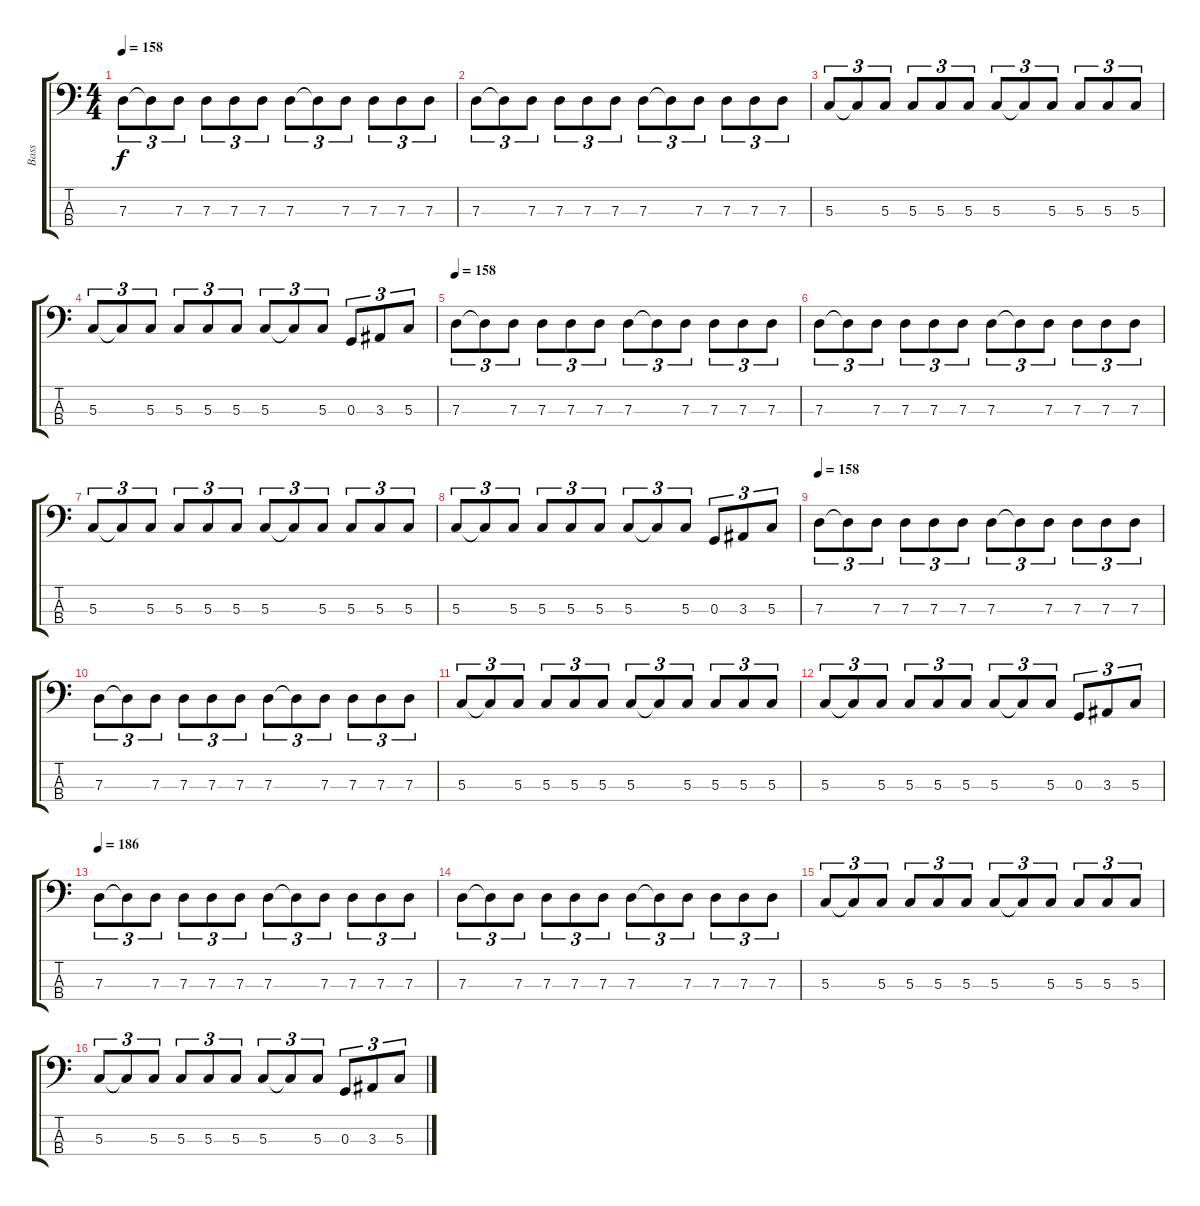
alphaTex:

\track ("Bass" "Bass") {instrument electricbasspick}
\staff {score tabs}
\tuning (F2 C2 G1 D1) {hide}
\ts (4 4)
\tempo 158
\clef f4
\ks c
7.3.8{tu (3 2) dy f} 7.3{t}.8{tu (3 2)} 7.3.8{tu (3 2)} 7.3.8{tu (3 2)} 7.3.8{tu (3 2)} 7.3.8{tu (3 2)} 7.3.8{tu (3 2)} 7.3{t}.8{tu (3 2)} 7.3.8{tu (3 2)} 7.3.8{tu (3 2)} 7.3.8{tu (3 2)} 7.3.8{tu (3 2)} |
7.3.8{tu (3 2)} 7.3{t}.8{tu (3 2)} 7.3.8{tu (3 2)} 7.3.8{tu (3 2)} 7.3.8{tu (3 2)} 7.3.8{tu (3 2)} 7.3.8{tu (3 2)} 7.3{t}.8{tu (3 2)} 7.3.8{tu (3 2)} 7.3.8{tu (3 2)} 7.3.8{tu (3 2)} 7.3.8{tu (3 2)} |
5.3.8{tu (3 2)} 5.3{t}.8{tu (3 2)} 5.3.8{tu (3 2)} 5.3.8{tu (3 2)} 5.3.8{tu (3 2)} 5.3.8{tu (3 2)} 5.3.8{tu (3 2)} 5.3{t}.8{tu (3 2)} 5.3.8{tu (3 2)} 5.3.8{tu (3 2)} 5.3.8{tu (3 2)} 5.3.8{tu (3 2)} |
5.3.8{tu (3 2)} 5.3{t}.8{tu (3 2)} 5.3.8{tu (3 2)} 5.3.8{tu (3 2)} 5.3.8{tu (3 2)} 5.3.8{tu (3 2)} 5.3.8{tu (3 2)} 5.3{t}.8{tu (3 2)} 5.3.8{tu (3 2)} 0.3.8{tu (3 2)} 3.3.8{tu (3 2)} 5.3.8{tu (3 2)} |
\tempo 158
7.3.8{tu (3 2)} 7.3{t}.8{tu (3 2)} 7.3.8{tu (3 2)} 7.3.8{tu (3 2)} 7.3.8{tu (3 2)} 7.3.8{tu (3 2)} 7.3.8{tu (3 2)} 7.3{t}.8{tu (3 2)} 7.3.8{tu (3 2)} 7.3.8{tu (3 2)} 7.3.8{tu (3 2)} 7.3.8{tu (3 2)} |
7.3.8{tu (3 2)} 7.3{t}.8{tu (3 2)} 7.3.8{tu (3 2)} 7.3.8{tu (3 2)} 7.3.8{tu (3 2)} 7.3.8{tu (3 2)} 7.3.8{tu (3 2)} 7.3{t}.8{tu (3 2)} 7.3.8{tu (3 2)} 7.3.8{tu (3 2)} 7.3.8{tu (3 2)} 7.3.8{tu (3 2)} |
5.3.8{tu (3 2)} 5.3{t}.8{tu (3 2)} 5.3.8{tu (3 2)} 5.3.8{tu (3 2)} 5.3.8{tu (3 2)} 5.3.8{tu (3 2)} 5.3.8{tu (3 2)} 5.3{t}.8{tu (3 2)} 5.3.8{tu (3 2)} 5.3.8{tu (3 2)} 5.3.8{tu (3 2)} 5.3.8{tu (3 2)} |
5.3.8{tu (3 2)} 5.3{t}.8{tu (3 2)} 5.3.8{tu (3 2)} 5.3.8{tu (3 2)} 5.3.8{tu (3 2)} 5.3.8{tu (3 2)} 5.3.8{tu (3 2)} 5.3{t}.8{tu (3 2)} 5.3.8{tu (3 2)} 0.3.8{tu (3 2)} 3.3.8{tu (3 2)} 5.3.8{tu (3 2)} |
\tempo 158
7.3.8{tu (3 2)} 7.3{t}.8{tu (3 2)} 7.3.8{tu (3 2)} 7.3.8{tu (3 2)} 7.3.8{tu (3 2)} 7.3.8{tu (3 2)} 7.3.8{tu (3 2)} 7.3{t}.8{tu (3 2)} 7.3.8{tu (3 2)} 7.3.8{tu (3 2)} 7.3.8{tu (3 2)} 7.3.8{tu (3 2)} |
7.3.8{tu (3 2)} 7.3{t}.8{tu (3 2)} 7.3.8{tu (3 2)} 7.3.8{tu (3 2)} 7.3.8{tu (3 2)} 7.3.8{tu (3 2)} 7.3.8{tu (3 2)} 7.3{t}.8{tu (3 2)} 7.3.8{tu (3 2)} 7.3.8{tu (3 2)} 7.3.8{tu (3 2)} 7.3.8{tu (3 2)} |
5.3.8{tu (3 2)} 5.3{t}.8{tu (3 2)} 5.3.8{tu (3 2)} 5.3.8{tu (3 2)} 5.3.8{tu (3 2)} 5.3.8{tu (3 2)} 5.3.8{tu (3 2)} 5.3{t}.8{tu (3 2)} 5.3.8{tu (3 2)} 5.3.8{tu (3 2)} 5.3.8{tu (3 2)} 5.3.8{tu (3 2)} |
5.3.8{tu (3 2)} 5.3{t}.8{tu (3 2)} 5.3.8{tu (3 2)} 5.3.8{tu (3 2)} 5.3.8{tu (3 2)} 5.3.8{tu (3 2)} 5.3.8{tu (3 2)} 5.3{t}.8{tu (3 2)} 5.3.8{tu (3 2)} 0.3.8{tu (3 2)} 3.3.8{tu (3 2)} 5.3.8{tu (3 2)} |
\tempo 186
7.3.8{tu (3 2)} 7.3{t}.8{tu (3 2)} 7.3.8{tu (3 2)} 7.3.8{tu (3 2)} 7.3.8{tu (3 2)} 7.3.8{tu (3 2)} 7.3.8{tu (3 2)} 7.3{t}.8{tu (3 2)} 7.3.8{tu (3 2)} 7.3.8{tu (3 2)} 7.3.8{tu (3 2)} 7.3.8{tu (3 2)} |
7.3.8{tu (3 2)} 7.3{t}.8{tu (3 2)} 7.3.8{tu (3 2)} 7.3.8{tu (3 2)} 7.3.8{tu (3 2)} 7.3.8{tu (3 2)} 7.3.8{tu (3 2)} 7.3{t}.8{tu (3 2)} 7.3.8{tu (3 2)} 7.3.8{tu (3 2)} 7.3.8{tu (3 2)} 7.3.8{tu (3 2)} |
5.3.8{tu (3 2)} 5.3{t}.8{tu (3 2)} 5.3.8{tu (3 2)} 5.3.8{tu (3 2)} 5.3.8{tu (3 2)} 5.3.8{tu (3 2)} 5.3.8{tu (3 2)} 5.3{t}.8{tu (3 2)} 5.3.8{tu (3 2)} 5.3.8{tu (3 2)} 5.3.8{tu (3 2)} 5.3.8{tu (3 2)} |
5.3.8{tu (3 2)} 5.3{t}.8{tu (3 2)} 5.3.8{tu (3 2)} 5.3.8{tu (3 2)} 5.3.8{tu (3 2)} 5.3.8{tu (3 2)} 5.3.8{tu (3 2)} 5.3{t}.8{tu (3 2)} 5.3.8{tu (3 2)} 0.3.8{tu (3 2)} 3.3.8{tu (3 2)} 5.3.8{tu (3 2)}
